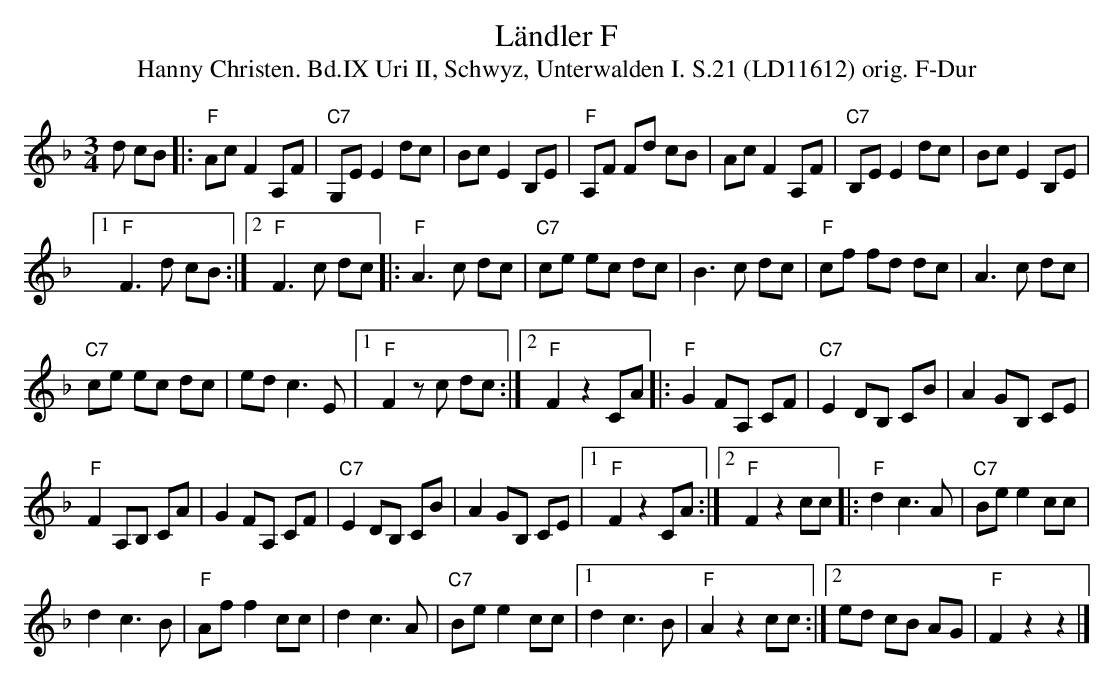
X:1
T: Ländler F
T:Hanny Christen. Bd.IX Uri II, Schwyz, Unterwalden I. S.21 (LD11612) orig. F-Dur
M:3/4
L:1/8
K:F %%MIDI gchordon
d cB |: "F"Ac F2 A,F | "C7"G,E E2 dc | Bc E2 B,E | "F"A,F Fd cB | Ac F2 A,F | "C7"B,E E2 dc | Bc E2 B,E |1
"F"F3d cB :|2 "F"F3c dc |: "F"A3c dc | "C7"ce ec dc | B3c dc | "F"cf fd dc | A3c dc |
"C7"ce ec dc | ed c3E |1 "F"F2 zc dc :|2 "F"F2 z2 CA |: "F"G2 FA, CF | "C7"E2 DB, CB | A2 GB, CE |
"F"F2 A,B, CA | G2 FA, CF | "C7"E2 DB, CB | A2 GB, CE |1 "F"F2 z2 CA :|2 "F"F2 z2 cc |: "F"d2 c3A | "C7"Be e2 cc |
d2 c3B | "F"Af f2 cc | d2 c3A | "C7"Be e2 cc |1 d2 c3B | "F"A2 z2 cc :|2 ed cB AG | "F"F2 z2z2 |]
